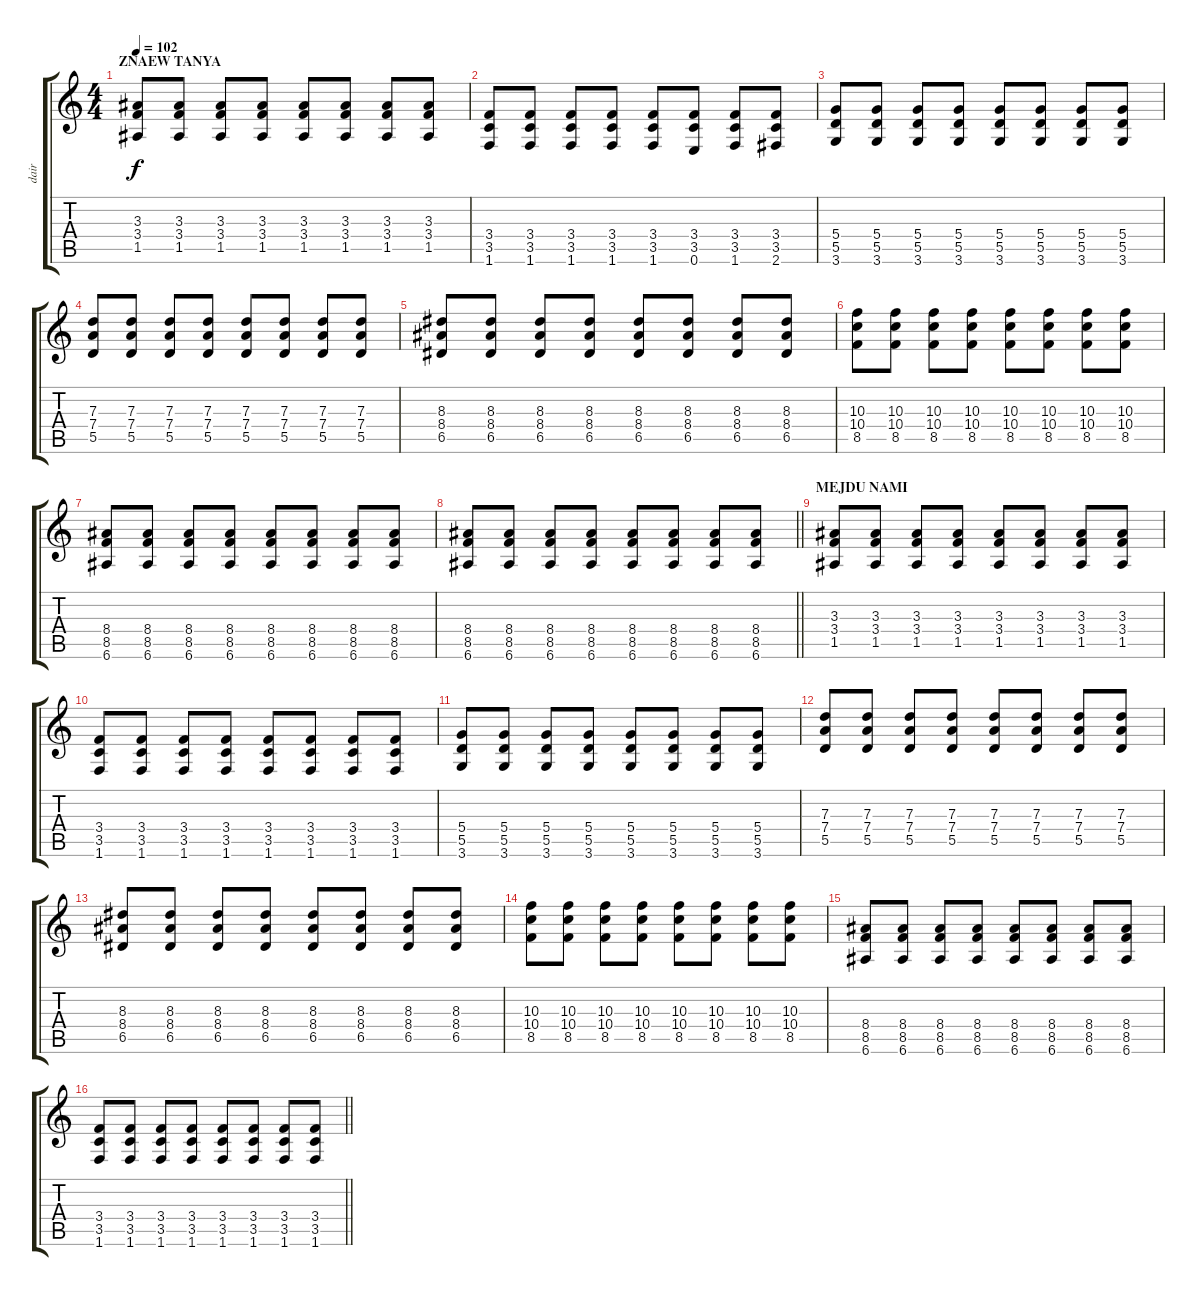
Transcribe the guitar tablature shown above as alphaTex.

\track ("dair" "dair") {instrument electricguitarclean}
\staff {score tabs}
\tuning (E4 B3 G3 D3 A2 E2) {hide}
\ts (4 4)
\section ("" "ZNAEW TANYA")
\tempo 102
\clef g2
\ks c
(3.3 3.4 1.5).8{dy f instrument distortionguitar} (3.3 3.4 1.5).8 (3.3 3.4 1.5).8 (3.3 3.4 1.5).8 (3.3 3.4 1.5).8 (3.3 3.4 1.5).8 (3.3 3.4 1.5).8 (3.3 3.4 1.5).8 |
(3.4 3.5 1.6).8 (3.4 3.5 1.6).8 (3.4 3.5 1.6).8 (3.4 3.5 1.6).8 (3.4 3.5 1.6).8 (3.4 3.5 0.6).8 (3.4 3.5 1.6).8 (3.4 3.5 2.6).8 |
(5.4 5.5 3.6).8 (5.4 5.5 3.6).8 (5.4 5.5 3.6).8 (5.4 5.5 3.6).8 (5.4 5.5 3.6).8 (5.4 5.5 3.6).8 (5.4 5.5 3.6).8 (5.4 5.5 3.6).8 |
(7.3 7.4 5.5).8 (7.3 7.4 5.5).8 (7.3 7.4 5.5).8 (7.3 7.4 5.5).8 (7.3 7.4 5.5).8 (7.3 7.4 5.5).8 (7.3 7.4 5.5).8 (7.3 7.4 5.5).8 |
(8.3 8.4 6.5).8 (8.3 8.4 6.5).8 (8.3 8.4 6.5).8 (8.3 8.4 6.5).8 (8.3 8.4 6.5).8 (8.3 8.4 6.5).8 (8.3 8.4 6.5).8 (8.3 8.4 6.5).8 |
(10.3 10.4 8.5).8 (10.3 10.4 8.5).8 (10.3 10.4 8.5).8 (10.3 10.4 8.5).8 (10.3 10.4 8.5).8 (10.3 10.4 8.5).8 (10.3 10.4 8.5).8 (10.3 10.4 8.5).8 |
(8.4 8.5 6.6).8 (8.4 8.5 6.6).8 (8.4 8.5 6.6).8 (8.4 8.5 6.6).8 (8.4 8.5 6.6).8 (8.4 8.5 6.6).8 (8.4 8.5 6.6).8 (8.4 8.5 6.6).8 |
\barLineRight lightlight
(8.4 8.5 6.6).8 (8.4 8.5 6.6).8 (8.4 8.5 6.6).8 (8.4 8.5 6.6).8 (8.4 8.5 6.6).8 (8.4 8.5 6.6).8 (8.4 8.5 6.6).8 (8.4 8.5 6.6).8 |
\section ("" "MEJDU NAMI")
(3.3 3.4 1.5).8{instrument distortionguitar} (3.3 3.4 1.5).8 (3.3 3.4 1.5).8 (3.3 3.4 1.5).8 (3.3 3.4 1.5).8 (3.3 3.4 1.5).8 (3.3 3.4 1.5).8 (3.3 3.4 1.5).8 |
(3.4 3.5 1.6).8 (3.4 3.5 1.6).8 (3.4 3.5 1.6).8 (3.4 3.5 1.6).8 (3.4 3.5 1.6).8 (3.4 3.5 1.6).8 (3.4 3.5 1.6).8 (3.4 3.5 1.6).8 |
(5.4 5.5 3.6).8 (5.4 5.5 3.6).8 (5.4 5.5 3.6).8 (5.4 5.5 3.6).8 (5.4 5.5 3.6).8 (5.4 5.5 3.6).8 (5.4 5.5 3.6).8 (5.4 5.5 3.6).8 |
(7.3 7.4 5.5).8 (7.3 7.4 5.5).8 (7.3 7.4 5.5).8 (7.3 7.4 5.5).8 (7.3 7.4 5.5).8 (7.3 7.4 5.5).8 (7.3 7.4 5.5).8 (7.3 7.4 5.5).8 |
(8.3 8.4 6.5).8 (8.3 8.4 6.5).8 (8.3 8.4 6.5).8 (8.3 8.4 6.5).8 (8.3 8.4 6.5).8 (8.3 8.4 6.5).8 (8.3 8.4 6.5).8 (8.3 8.4 6.5).8 |
(10.3 10.4 8.5).8 (10.3 10.4 8.5).8 (10.3 10.4 8.5).8 (10.3 10.4 8.5).8 (10.3 10.4 8.5).8 (10.3 10.4 8.5).8 (10.3 10.4 8.5).8 (10.3 10.4 8.5).8 |
(8.4 8.5 6.6).8 (8.4 8.5 6.6).8 (8.4 8.5 6.6).8 (8.4 8.5 6.6).8 (8.4 8.5 6.6).8 (8.4 8.5 6.6).8 (8.4 8.5 6.6).8 (8.4 8.5 6.6).8 |
\barLineRight lightlight
(3.4 3.5 1.6).8 (3.4 3.5 1.6).8 (3.4 3.5 1.6).8 (3.4 3.5 1.6).8 (3.4 3.5 1.6).8 (3.4 3.5 1.6).8 (3.4 3.5 1.6).8 (3.4 3.5 1.6).8
